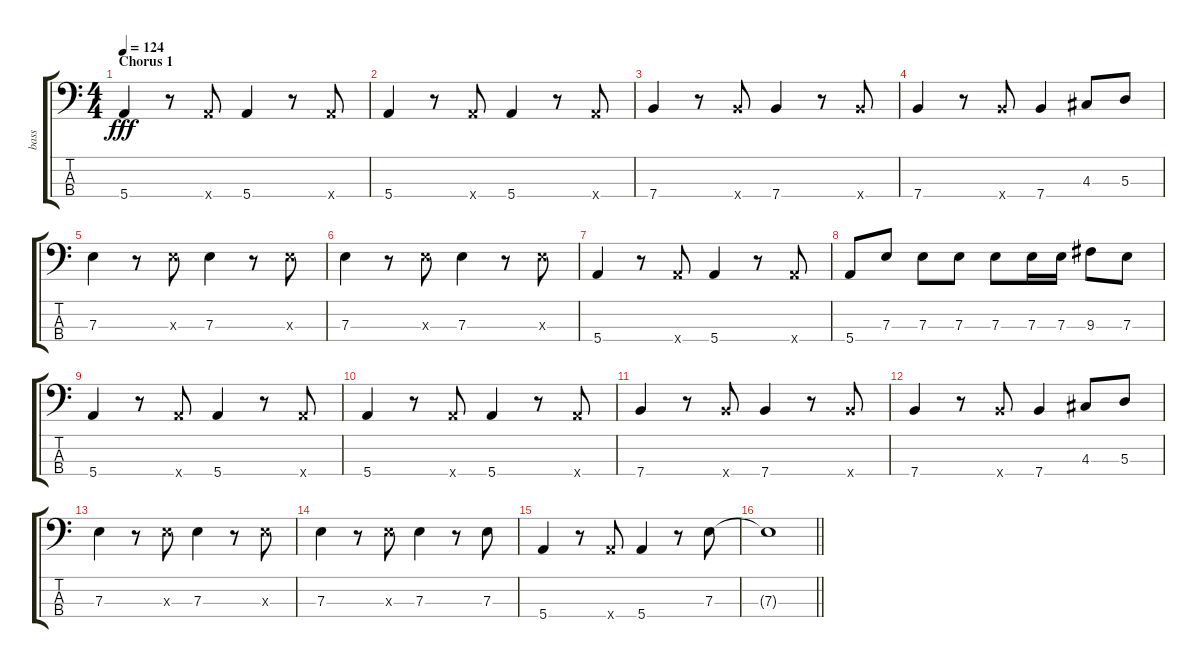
\track ("bass" "bass") {instrument electricbassfinger}
\staff {score tabs}
\tuning (G2 D2 A1 E1) {hide}
\ts (4 4)
\section ("" "Chorus 1")
\tempo 124
\clef f4
\ks c
5.4.4{dy fff} r.8 5.4{x}.8 5.4.4 r.8 5.4{x}.8 |
5.4.4 r.8 5.4{x}.8 5.4.4 r.8 5.4{x}.8 |
7.4.4 r.8 7.4{x}.8 7.4.4 r.8 7.4{x}.8 |
7.4.4 r.8 7.4{x}.8 7.4.4 4.3.8 5.3.8 |
7.3.4 r.8 7.3{x}.8 7.3.4 r.8 7.3{x}.8 |
7.3.4 r.8 7.3{x}.8 7.3.4 r.8 7.3{x}.8 |
5.4.4 r.8 5.4{x}.8 5.4.4 r.8 5.4{x}.8 |
5.4.8 7.3.8 7.3.8 7.3.8 7.3.8 7.3.16 7.3.16 9.3.8 7.3.8 |
5.4.4 r.8 5.4{x}.8 5.4.4 r.8 5.4{x}.8 |
5.4.4 r.8 5.4{x}.8 5.4.4 r.8 5.4{x}.8 |
7.4.4 r.8 7.4{x}.8 7.4.4 r.8 7.4{x}.8 |
7.4.4 r.8 7.4{x}.8 7.4.4 4.3.8 5.3.8 |
7.3.4 r.8 7.3{x}.8 7.3.4 r.8 7.3{x}.8 |
7.3.4 r.8 7.3{x}.8 7.3.4 r.8 7.3.8 |
5.4.4 r.8 5.4{x}.8 5.4.4 r.8 7.3.8 |
\barLineRight lightlight
7.3{t}.1
